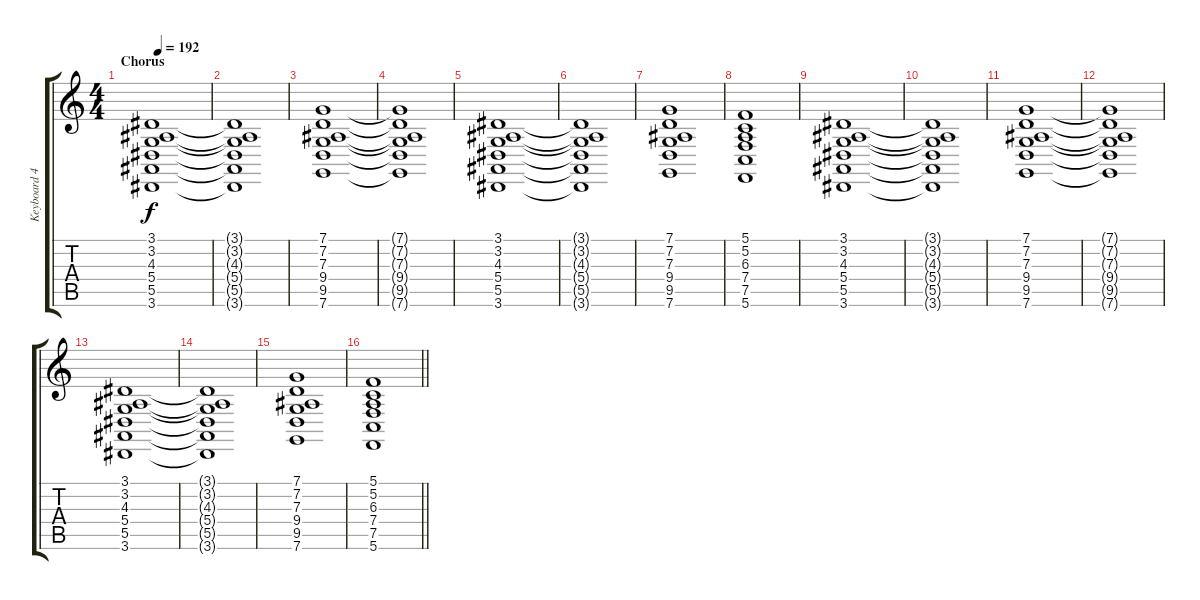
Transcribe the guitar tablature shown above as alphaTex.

\track ("Keyboard 4" "Keyboard 4") {instrument fx7echoes}
\staff {score tabs}
\tuning (C4 G3 Eb3 Bb2 F2 C2) {hide}
\ts (4 4)
\section ("" "Chorus")
\tempo 192
\clef g2
\ks c
(3.1 3.2 4.3 5.4 5.5 3.6).1{dy f volume 10} |
(3.1{t} 3.2{t} 4.3{t} 5.4{t} 5.5{t} 3.6{t}).1 |
(7.1 7.2 7.3 9.4 9.5 7.6).1 |
(7.1{t} 7.2{t} 7.3{t} 9.4{t} 9.5{t} 7.6{t}).1 |
(3.1 3.2 4.3 5.4 5.5 3.6).1 |
(3.1{t} 3.2{t} 4.3{t} 5.4{t} 5.5{t} 3.6{t}).1 |
(7.1 7.2 7.3 9.4 9.5 7.6).1 |
(5.1 5.2 6.3 7.4 7.5 5.6).1 |
(3.1 3.2 4.3 5.4 5.5 3.6).1 |
(3.1{t} 3.2{t} 4.3{t} 5.4{t} 5.5{t} 3.6{t}).1 |
(7.1 7.2 7.3 9.4 9.5 7.6).1 |
(7.1{t} 7.2{t} 7.3{t} 9.4{t} 9.5{t} 7.6{t}).1 |
(3.1 3.2 4.3 5.4 5.5 3.6).1 |
(3.1{t} 3.2{t} 4.3{t} 5.4{t} 5.5{t} 3.6{t}).1 |
(7.1 7.2 7.3 9.4 9.5 7.6).1 |
\barLineRight lightlight
(5.1 5.2 6.3 7.4 7.5 5.6).1
